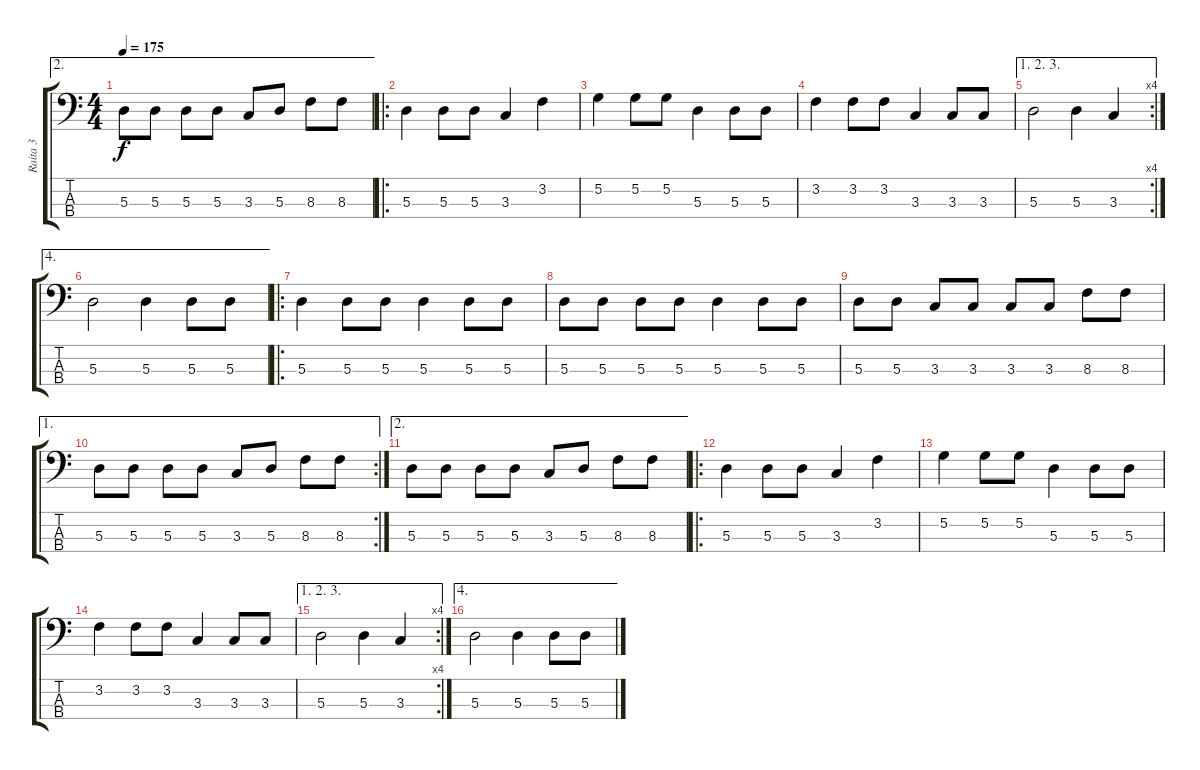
\track ("Raita 3" "Raita 3") {instrument electricbassfinger}
\staff {score tabs}
\tuning (G2 D2 A1 E1) {hide}
\ae 2
\ts (4 4)
\tempo 175
\clef f4
\ks c
5.3.8{dy f} 5.3.8 5.3.8 5.3.8 3.3.8 5.3.8 8.3.8 8.3.8 |
\ro
5.3.4 5.3.8 5.3.8 3.3.4 3.2.4 |
5.2.4 5.2.8 5.2.8 5.3.4 5.3.8 5.3.8 |
3.2.4 3.2.8 3.2.8 3.3.4 3.3.8 3.3.8 |
\ae (1 2 3)
\rc 4
5.3.2 5.3.4 3.3.4 |
\ae 4
5.3.2 5.3.4 5.3.8 5.3.8 |
\ro
5.3.4 5.3.8 5.3.8 5.3.4 5.3.8 5.3.8 |
5.3.8 5.3.8 5.3.8 5.3.8 5.3.4 5.3.8 5.3.8 |
5.3.8 5.3.8 3.3.8 3.3.8 3.3.8 3.3.8 8.3.8 8.3.8 |
\ae 1
\rc 2
5.3.8 5.3.8 5.3.8 5.3.8 3.3.8 5.3.8 8.3.8 8.3.8 |
\ae 2
5.3.8 5.3.8 5.3.8 5.3.8 3.3.8 5.3.8 8.3.8 8.3.8 |
\ro
5.3.4 5.3.8 5.3.8 3.3.4 3.2.4 |
5.2.4 5.2.8 5.2.8 5.3.4 5.3.8 5.3.8 |
3.2.4 3.2.8 3.2.8 3.3.4 3.3.8 3.3.8 |
\ae (1 2 3)
\rc 4
5.3.2 5.3.4 3.3.4 |
\ae 4
5.3.2 5.3.4 5.3.8 5.3.8
